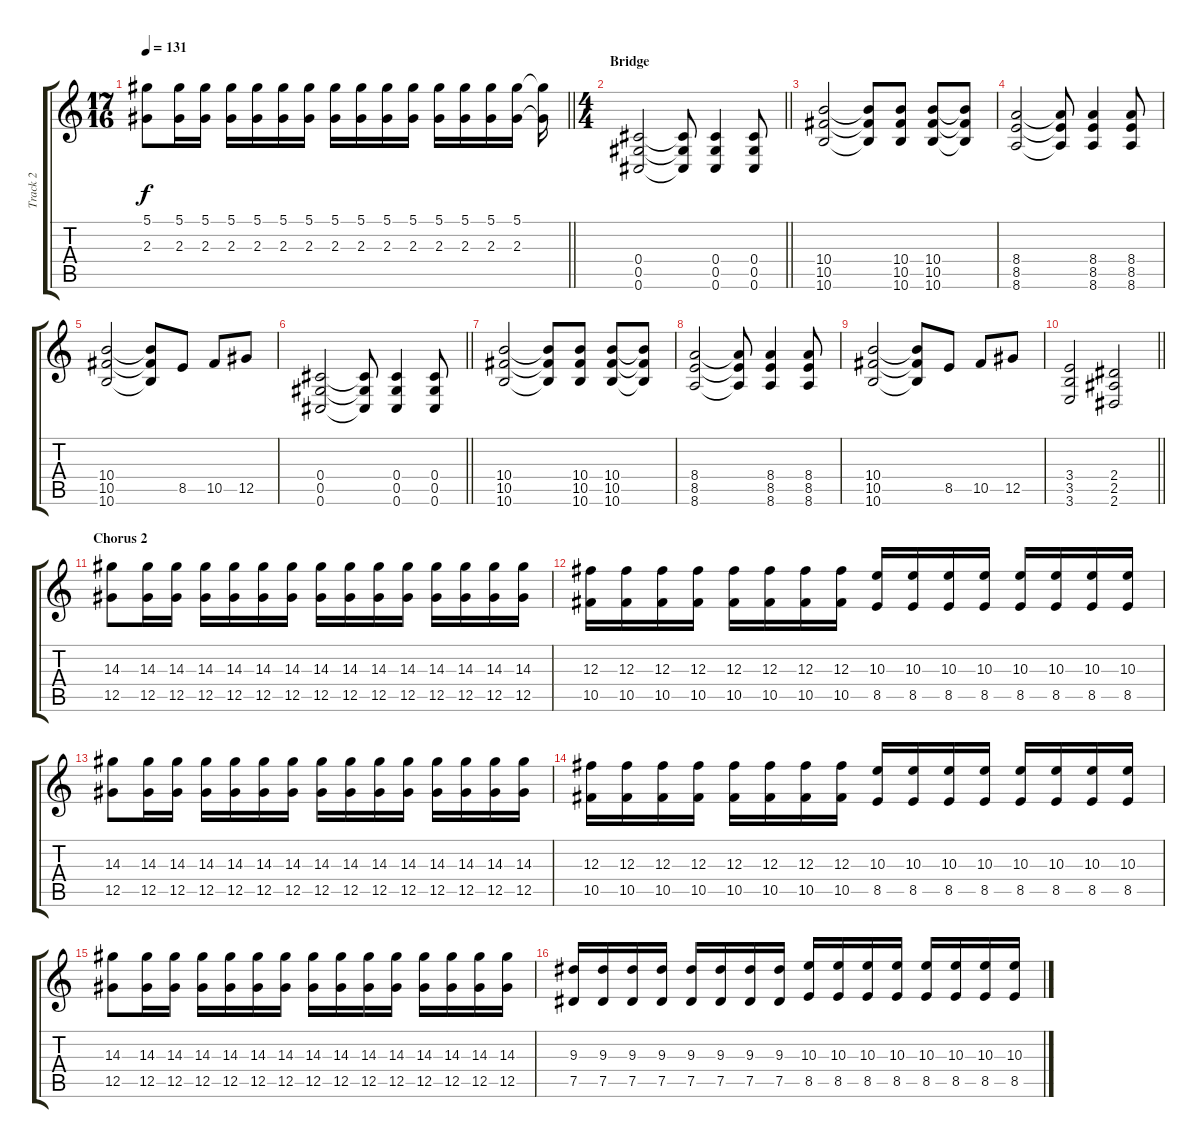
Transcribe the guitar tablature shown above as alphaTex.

\track ("Track 2" "Track 2") {instrument distortionguitar}
\staff {score tabs}
\tuning (Eb4 Bb3 Gb3 Db3 Ab2 Db2) {hide}
\ts (17 16)
\tempo 131
\clef g2
\barLineRight lightlight
\ks c
(5.1 2.3).8{dy f} (5.1 2.3).16 (5.1 2.3).16 (5.1 2.3).16 (5.1 2.3).16 (5.1 2.3).16 (5.1 2.3).16 (5.1 2.3).16 (5.1 2.3).16 (5.1 2.3).16 (5.1 2.3).16 (5.1 2.3).16 (5.1 2.3).16 (5.1 2.3).16 (5.1 2.3).16 (5.1{t} 2.3{t}).16 |
\ts (4 4)
\section ("" "Bridge")
\barLineRight lightlight
(0.4 0.5 0.6).2 (0.4{t} 0.5{t} 0.6{t}).8 (0.4 0.5 0.6).4 (0.4 0.5 0.6).8 |
(10.4 10.5 10.6).2 (10.4{t} 10.5{t} 10.6{t}).8 (10.4 10.5 10.6).8 (10.4 10.5 10.6).8 (10.4{t} 10.5{t} 10.6{t}).8 |
(8.4 8.5 8.6).2 (8.4{t} 8.5{t} 8.6{t}).8 (8.4 8.5 8.6).4 (8.4 8.5 8.6).8 |
(10.4 10.5 10.6).2 (10.4{t} 10.5{t} 10.6{t}).8 8.5.8 10.5.8 12.5.8 |
\barLineRight lightlight
(0.4 0.5 0.6).2 (0.4{t} 0.5{t} 0.6{t}).8 (0.4 0.5 0.6).4 (0.4 0.5 0.6).8 |
(10.4 10.5 10.6).2 (10.4{t} 10.5{t} 10.6{t}).8 (10.4 10.5 10.6).8 (10.4 10.5 10.6).8 (10.4{t} 10.5{t} 10.6{t}).8 |
(8.4 8.5 8.6).2 (8.4{t} 8.5{t} 8.6{t}).8 (8.4 8.5 8.6).4 (8.4 8.5 8.6).8 |
(10.4 10.5 10.6).2 (10.4{t} 10.5{t} 10.6{t}).8 8.5.8 10.5.8 12.5.8 |
\barLineRight lightlight
(3.4 3.5 3.6).2 (2.4 2.5 2.6).2 |
\section ("" "Chorus 2")
(14.3 12.5).8 (14.3 12.5).16 (14.3 12.5).16 (14.3 12.5).16 (14.3 12.5).16 (14.3 12.5).16 (14.3 12.5).16 (14.3 12.5).16 (14.3 12.5).16 (14.3 12.5).16 (14.3 12.5).16 (14.3 12.5).16 (14.3 12.5).16 (14.3 12.5).16 (14.3 12.5).16 |
(12.3 10.5).16 (12.3 10.5).16 (12.3 10.5).16 (12.3 10.5).16 (12.3 10.5).16 (12.3 10.5).16 (12.3 10.5).16 (12.3 10.5).16 (10.3 8.5).16 (10.3 8.5).16 (10.3 8.5).16 (10.3 8.5).16 (10.3 8.5).16 (10.3 8.5).16 (10.3 8.5).16 (10.3 8.5).16 |
(14.3 12.5).8 (14.3 12.5).16 (14.3 12.5).16 (14.3 12.5).16 (14.3 12.5).16 (14.3 12.5).16 (14.3 12.5).16 (14.3 12.5).16 (14.3 12.5).16 (14.3 12.5).16 (14.3 12.5).16 (14.3 12.5).16 (14.3 12.5).16 (14.3 12.5).16 (14.3 12.5).16 |
(12.3 10.5).16 (12.3 10.5).16 (12.3 10.5).16 (12.3 10.5).16 (12.3 10.5).16 (12.3 10.5).16 (12.3 10.5).16 (12.3 10.5).16 (10.3 8.5).16 (10.3 8.5).16 (10.3 8.5).16 (10.3 8.5).16 (10.3 8.5).16 (10.3 8.5).16 (10.3 8.5).16 (10.3 8.5).16 |
(14.3 12.5).8 (14.3 12.5).16 (14.3 12.5).16 (14.3 12.5).16 (14.3 12.5).16 (14.3 12.5).16 (14.3 12.5).16 (14.3 12.5).16 (14.3 12.5).16 (14.3 12.5).16 (14.3 12.5).16 (14.3 12.5).16 (14.3 12.5).16 (14.3 12.5).16 (14.3 12.5).16 |
(9.3 7.5).16 (9.3 7.5).16 (9.3 7.5).16 (9.3 7.5).16 (9.3 7.5).16 (9.3 7.5).16 (9.3 7.5).16 (9.3 7.5).16 (10.3 8.5).16 (10.3 8.5).16 (10.3 8.5).16 (10.3 8.5).16 (10.3 8.5).16 (10.3 8.5).16 (10.3 8.5).16 (10.3 8.5).16
